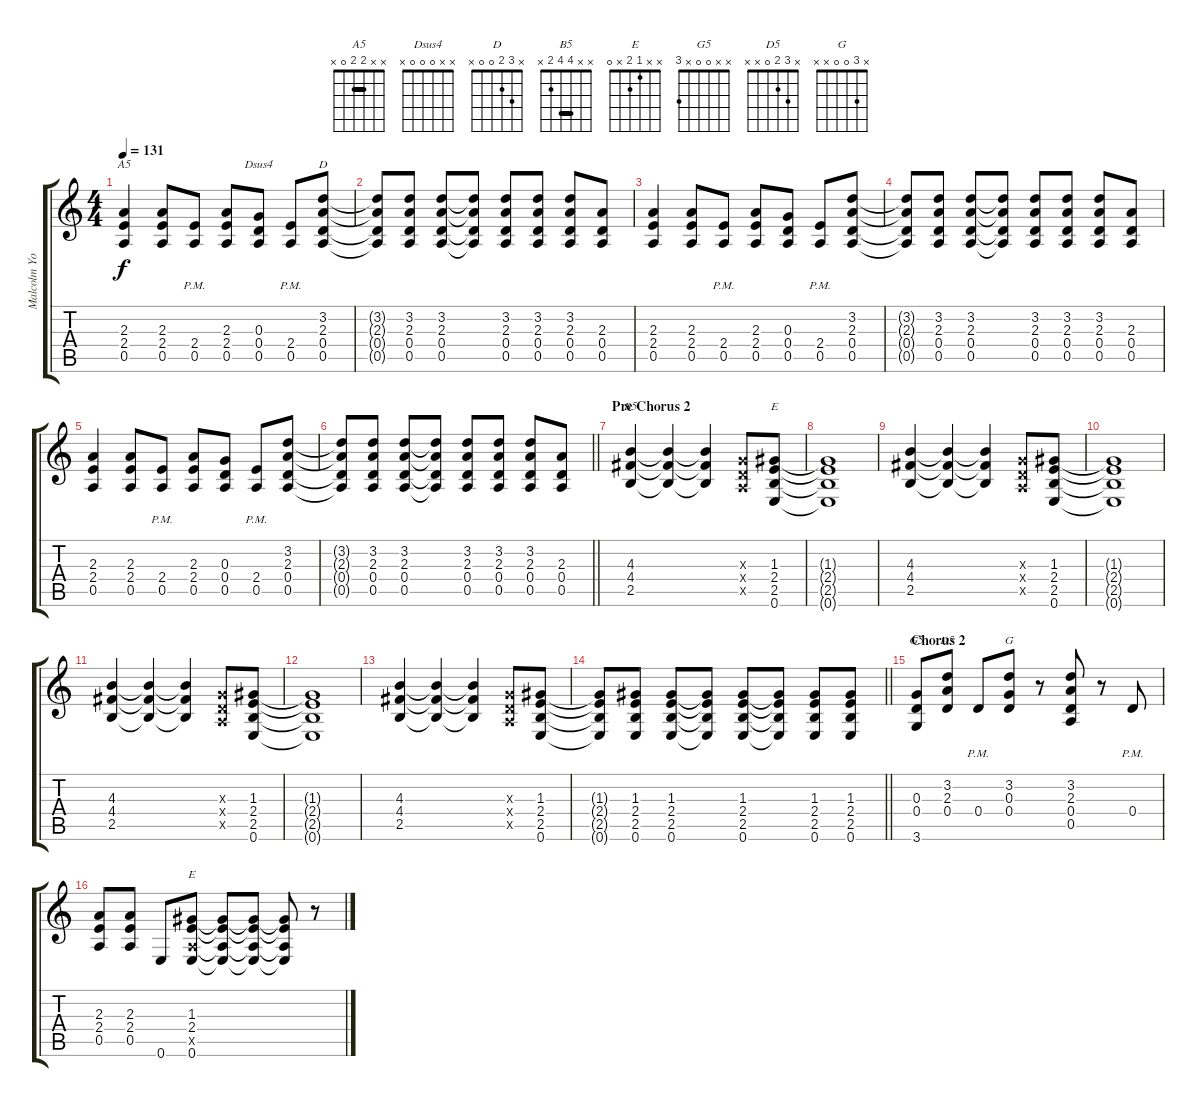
\track ("Malcolm Young" "Malcolm Yo") {instrument overdrivenguitar}
\staff {score tabs}
\tuning (E4 B3 G3 D3 A2 E2) {hide}
\chord ("A5" x x 2 2 0 x) {barre 2}
\chord ("Dsus4" x x 0 0 0 x)
\chord ("D" x 3 2 0 0 x)
\chord ("B5" x x 4 4 2 x) {barre 4}
\chord ("E" x x 1 2 2 0)
\chord ("G5" x x 0 0 x 3)
\chord ("D5" x 3 2 0 x x)
\chord ("G" x 3 0 0 x x)
\chord ("E" x x 1 2 x 0)
\ts (4 4)
\tempo 131
\clef g2
\ks c
(2.3 2.4 0.5).4{ch "A5" dy f} (2.3 2.4 0.5).8 (2.4{pm} 0.5).8 (2.3 2.4 0.5).8 (0.3 0.4 0.5).8{ch "Dsus4"} (2.4{pm} 0.5{pm}).8 (3.2 2.3 0.4 0.5).8{ch "D"} |
(3.2{t} 2.3{t} 0.4{t} 0.5{t}).8 (3.2 2.3 0.4 0.5).8 (3.2 2.3 0.4 0.5).8 (3.2{t} 2.3{t} 0.4{t} 0.5{t}).8 (3.2 2.3 0.4 0.5).8 (3.2 2.3 0.4 0.5).8 (3.2 2.3 0.4 0.5).8 (2.3 0.4 0.5).8 |
(2.3 2.4 0.5).4 (2.3 2.4 0.5).8 (2.4{pm} 0.5).8 (2.3 2.4 0.5).8 (0.3 0.4 0.5).8 (2.4{pm} 0.5{pm}).8 (3.2 2.3 0.4 0.5).8 |
(3.2{t} 2.3{t} 0.4{t} 0.5{t}).8 (3.2 2.3 0.4 0.5).8 (3.2 2.3 0.4 0.5).8 (3.2{t} 2.3{t} 0.4{t} 0.5{t}).8 (3.2 2.3 0.4 0.5).8 (3.2 2.3 0.4 0.5).8 (3.2 2.3 0.4 0.5).8 (2.3 0.4 0.5).8 |
(2.3 2.4 0.5).4 (2.3 2.4 0.5).8 (2.4{pm} 0.5).8 (2.3 2.4 0.5).8 (0.3 0.4 0.5).8 (2.4{pm} 0.5{pm}).8 (3.2 2.3 0.4 0.5).8 |
\barLineRight lightlight
(3.2{t} 2.3{t} 0.4{t} 0.5{t}).8 (3.2 2.3 0.4 0.5).8 (3.2 2.3 0.4 0.5).8 (3.2{t} 2.3{t} 0.4{t} 0.5{t}).8 (3.2 2.3 0.4 0.5).8 (3.2 2.3 0.4 0.5).8 (3.2 2.3 0.4 0.5).8 (2.3 0.4 0.5).8 |
\section ("" "Pre Chorus 2 ")
(4.3 4.4 2.5).4{ch "B5"} (4.3{t} 4.4{t} 2.5{t}).4 (4.3{t} 4.4{t} 2.5{t}).4 (0.3{x} 0.4{x} 0.5{x}).8 (1.3 2.4 2.5 0.6).8{ch "E"} |
(1.3{t} 2.4{t} 2.5{t} 0.6{t}).1 |
(4.3 4.4 2.5).4 (4.3{t} 4.4{t} 2.5{t}).4 (4.3{t} 4.4{t} 2.5{t}).4 (0.3{x} 0.4{x} 0.5{x}).8 (1.3 2.4 2.5 0.6).8 |
(1.3{t} 2.4{t} 2.5{t} 0.6{t}).1 |
(4.3 4.4 2.5).4 (4.3{t} 4.4{t} 2.5{t}).4 (4.3{t} 4.4{t} 2.5{t}).4 (0.3{x} 0.4{x} 0.5{x}).8 (1.3 2.4 2.5 0.6).8 |
(1.3{t} 2.4{t} 2.5{t} 0.6{t}).1 |
(4.3 4.4 2.5).4 (4.3{t} 4.4{t} 2.5{t}).4 (4.3{t} 4.4{t} 2.5{t}).4 (0.3{x} 0.4{x} 0.5{x}).8 (1.3 2.4 2.5 0.6).8 |
\barLineRight lightlight
(1.3{t} 2.4{t} 2.5{t} 0.6{t}).8 (1.3 2.4 2.5 0.6).8 (1.3 2.4 2.5 0.6).8 (1.3{t} 2.4{t} 2.5{t} 0.6{t}).8 (1.3 2.4 2.5 0.6).8 (1.3{t} 2.4{t} 2.5{t} 0.6{t}).8 (1.3 2.4 2.5 0.6).8 (1.3 2.4 2.5 0.6).8 |
\section ("" "Chorus 2")
(0.3 0.4 3.6).8{ch "G5"} (3.2 2.3 0.4).8{ch "D5"} 0.4{pm}.8 (3.2 0.3 0.4).8{ch "G"} r.8 (3.2 2.3 0.4 0.5).8 r.8 0.4{pm}.8 |
(2.3 2.4 0.5).8 (2.3 2.4 0.5).8 0.6.8 (1.3 2.4 0.5{x} 0.6).8{ch "E"} (1.3{t} 2.4{t} 0.5{t} 0.6{t}).8 (1.3{t} 2.4{t} 0.5{t} 0.6{t}).8 (1.3{t} 2.4{t} 0.5{t} 0.6{t}).8 r.8
